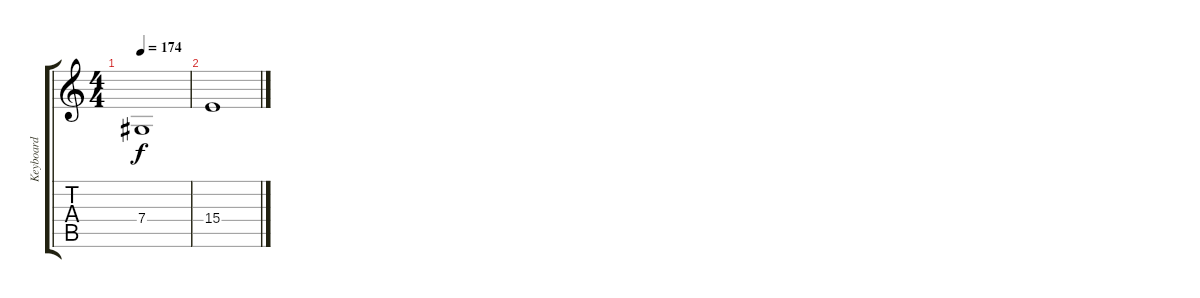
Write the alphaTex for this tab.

\track ("Keyboard" "Keyboard") {instrument harpsichord}
\staff {score tabs}
\tuning (Eb4 Bb3 Gb3 Db3 Ab2 Eb2) {hide}
\ts (4 4)
\tempo 174
\clef g2
\ks c
7.4.1{dy f} |
15.4.1
